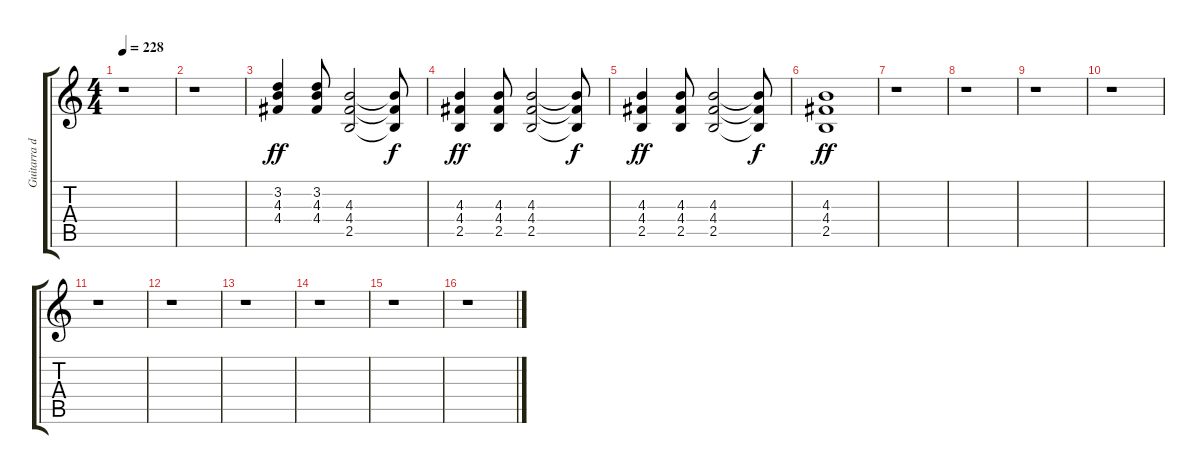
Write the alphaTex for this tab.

\track ("Guitarra de Apoyo" "Guitarra d") {instrument distortionguitar}
\staff {score tabs}
\tuning (E4 B3 G3 D3 A2 E2) {hide}
\ts (4 4)
\tempo 228
\clef g2
\ks c
r.1{dy f} |
r.1 |
(3.2 4.3 4.4).4{dy ff} (3.2 4.3 4.4).8 (4.3 4.4 2.5).2 (4.3{t} 4.4{t} 2.5{t}).8{dy f} |
(4.3 4.4 2.5).4{dy ff} (4.3 4.4 2.5).8 (4.3 4.4 2.5).2 (4.3{t} 4.4{t} 2.5{t}).8{dy f} |
(4.3 4.4 2.5).4{dy ff} (4.3 4.4 2.5).8 (4.3 4.4 2.5).2 (4.3{t} 4.4{t} 2.5{t}).8{dy f} |
(4.3 4.4 2.5).1{dy ff} |
r.1 |
r.1 |
r.1 |
r.1 |
r.1 |
r.1 |
r.1 |
r.1 |
r.1 |
r.1
